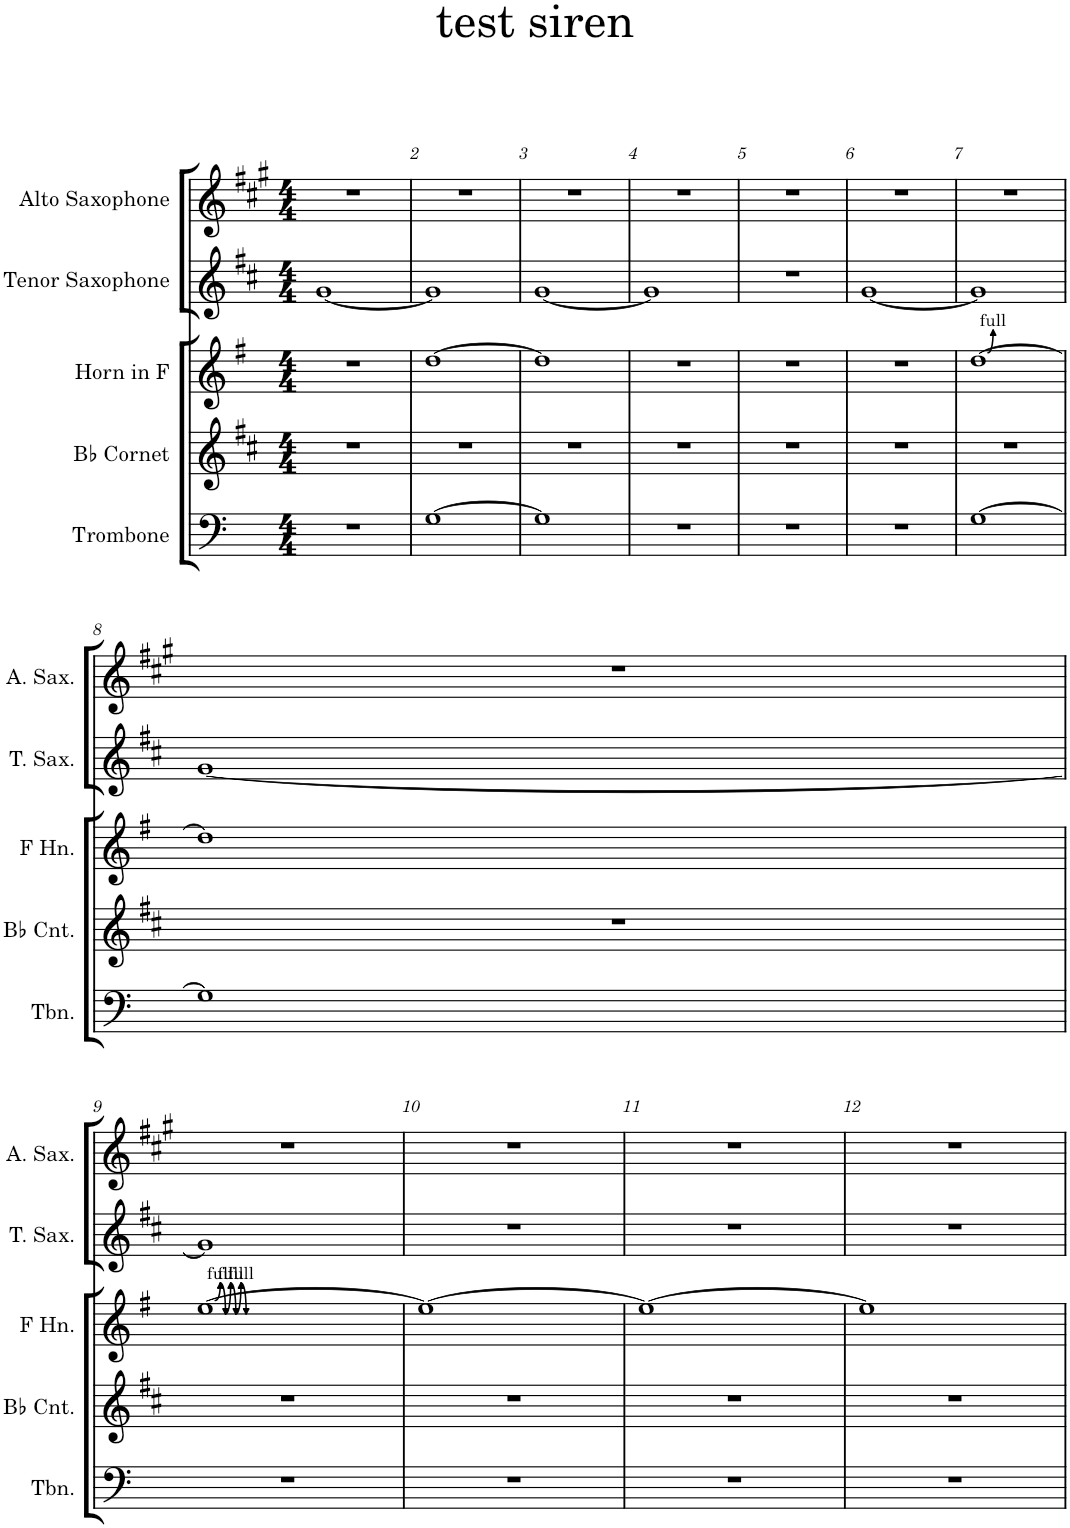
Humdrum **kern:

**kern	**kern	**kern	**kern	**kern
*part5	*part4	*part3	*part2	*part1
*staff5	*staff4	*staff3	*staff2	*staff1
*I"Trombone	*I"Bb Cornet	*I"Horn in F	*I"Tenor Saxophone	*I"Alto Saxophone
*I'Tbn.	*I'Bb Cnt.	*	*I'T. Sax.	*I'A. Sax.
*clefF4	*clefG2	*clefG2	*clefG2	*clefG2
*	*Trd1c2	*Trd4c7	*Trd8c14	*Trd5c9
*k[]	*k[f#c#]	*k[f#]	*k[f#c#]	*k[f#c#g#]
*M4/4	*M4/4	*M4/4	*M4/4	*M4/4
=1	=1	=1	=1	=1
1r	1r	1r	[1g	1r
=2	=2	=2	=2	=2
[1G	1r	[1dd	1g]	1r
=3	=3	=3	=3	=3
1G]	1r	1dd]	[1g	1r
=4	=4	=4	=4	=4
1r	1r	1r	1g]	1r
=5	=5	=5	=5	=5
1r	1r	1r	1r	1r
=6	=6	=6	=6	=6
1r	1r	1r	[1g	1r
=7	=7	=7	=7	=7
[1G	1r	[1dd	1g]	1r
!!LO:LB:g=z
=8	=8	=8	=8	=8
1G]	1r	1dd]	[1g	1r
!!LO:LB:g=z
=9	=9	=9	=9	=9
1r	1r	[1ee	1g]	1r
=10	=10	=10	=10	=10
1r	1r	1ee_	1r	1r
=11	=11	=11	=11	=11
1r	1r	1ee_	1r	1r
=12	=12	=12	=12	=12
1r	1r	1ee]	1r	1r
=	=	=	=	=
*-	*-	*-	*-	*-
